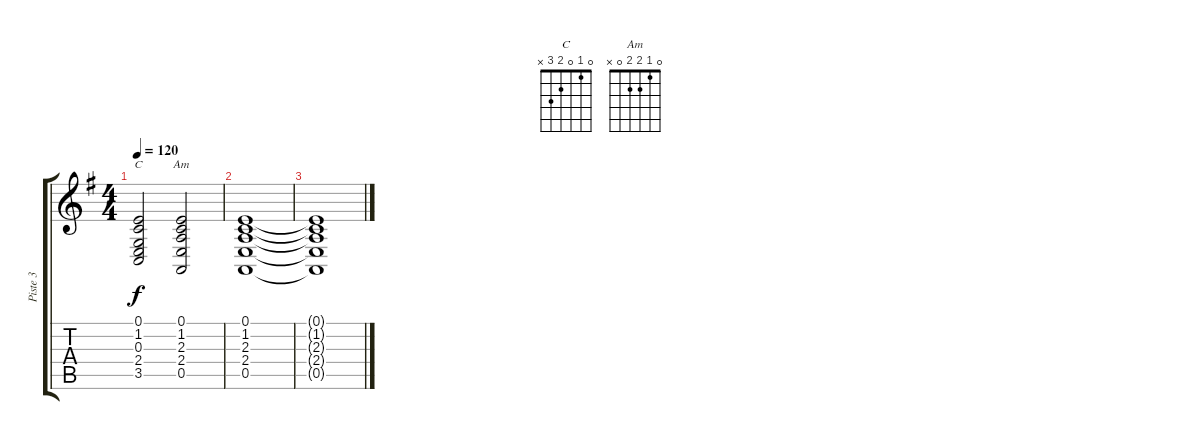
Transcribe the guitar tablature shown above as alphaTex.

\track ("Piste 3" "Piste 3") {instrument stringensemble1}
\staff {score tabs}
\tuning (E4 B3 G3 D3 A2 E2) {hide}
\chord ("C" 0 1 0 2 3 x)
\chord ("Am" 0 1 2 2 0 x)
\ts (4 4)
\tempo 120
\clef g2
\ks g
(0.1 1.2 0.3 2.4 3.5).2{ch "C" dy f} (0.1 1.2 2.3 2.4 0.5).2{ch "Am"} |
(0.1 1.2 2.3 2.4 0.5).1 |
(0.1{t} 1.2{t} 2.3{t} 2.4{t} 0.5{t}).1
